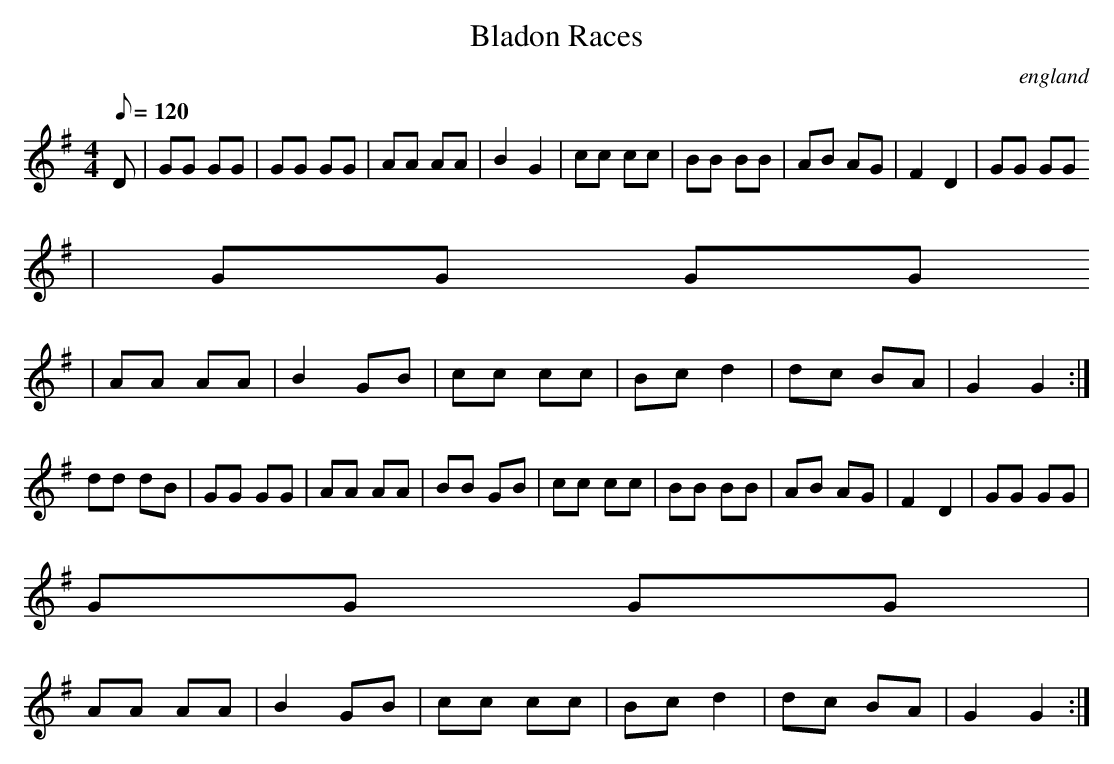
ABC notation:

X:1
T:Bladon Races
O:england
M:4/4
L:1/8
Q:120
K:G
D | GG GG | GG GG | AA AA | B2 G2 | cc cc |BB BB | AB AG | F2 D2 |GG GG
| GG GG
| AA AA | B2 GB | cc cc | Bcd2 | dc BA | G2 G2 :|
dd dB | GG GG | AA AA | BB GB | cc cc | BB BB | AB AG | F2 D2 | GG GG |
GG GG |
AA AA | B2 GB | cc cc | Bc d2 | dc BA | G2 G2 :|
